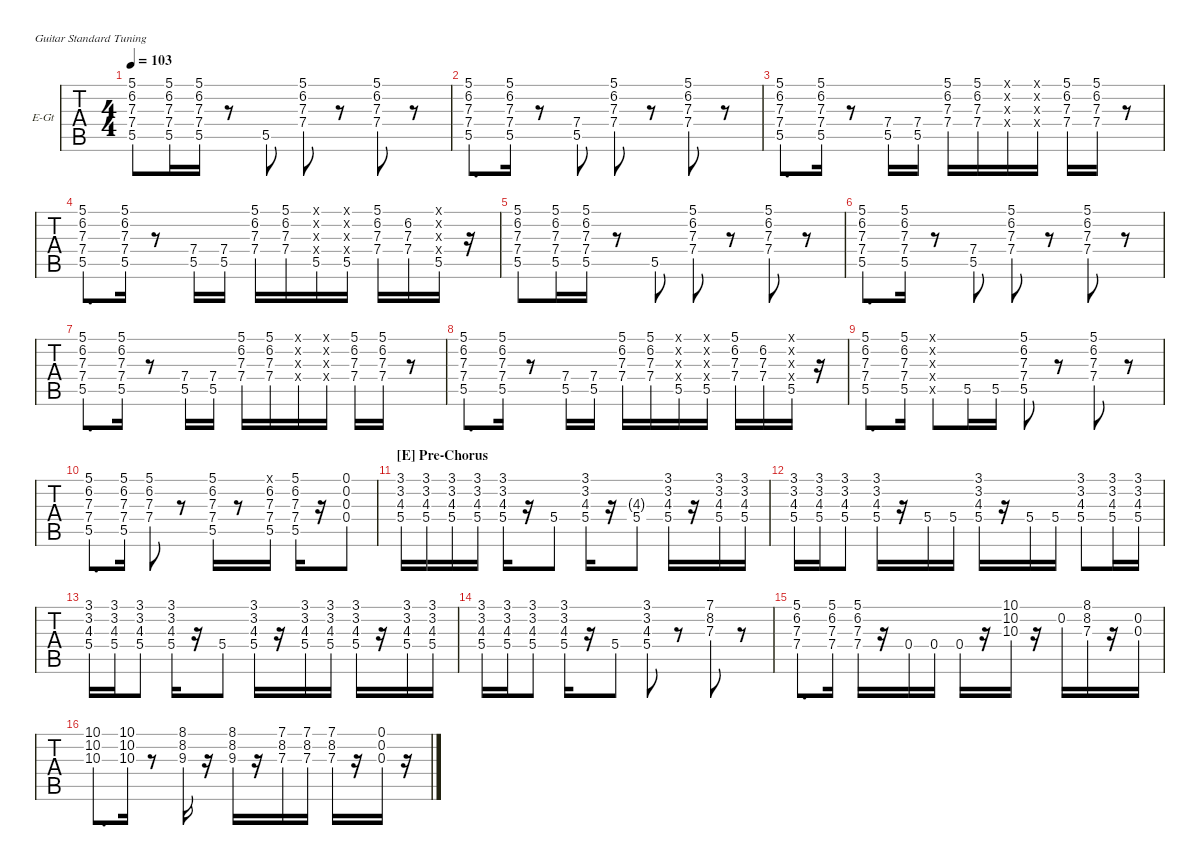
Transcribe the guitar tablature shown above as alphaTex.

\hideDynamics
\bracketExtendMode groupsimilarinstruments
\firstSystemTrackNameOrientation horizontal
\otherSystemsTrackNameOrientation horizontal
\track ("E.Guitar 2" "E-Gt") {multiBarRest instrument electricguitarclean}
\staff {tabs}
\tuning (E4 B3 G3 D3 A2 E2)
\ts (4 4)
\tempo 103
\clef g2
\ks f
(5.1 6.2 7.3 7.4 5.5).8{dy f} (5.1 6.2 7.3 7.4 5.5).16 (5.1 6.2 7.3 7.4 5.5).16 r.8 5.5.8 (5.1 6.2 7.3 7.4).8 r.8 (5.1 6.2 7.3 7.4).8 r.8 |
(5.1 6.2 7.3 7.4 5.5).8{d} (5.1 6.2 7.3 7.4 5.5).16 r.8 (7.4 5.5).8 (5.1 6.2 7.3 7.4).8 r.8 (5.1 6.2 7.3 7.4).8 r.8 |
(5.1 6.2 7.3 7.4 5.5).8{d} (5.1 6.2 7.3 7.4 5.5).16 r.8 (7.4 5.5).16 (7.4 5.5).16 (5.1 6.2 7.3 7.4).16 (5.1 6.2 7.3 7.4).16 (0.1{x} 0.2{x} 0.3{x} 0.4{x}).16 (0.1{x} 0.2{x} 0.3{x} 0.4{x}).16 (5.1 6.2 7.3 7.4).16 (5.1 6.2 7.3 7.4).16 r.8 |
(5.1 6.2 7.3 7.4 5.5).8{d} (5.1 6.2 7.3 7.4 5.5).16 r.8 (7.4 5.5).16 (7.4 5.5).16 (5.1 6.2 7.3 7.4).16 (5.1 6.2 7.3 7.4).16 (0.1{x} 0.2{x} 0.3{x} 0.4{x} 5.5).16 (0.1{x} 0.2{x} 0.3{x} 0.4{x} 5.5).16 (5.1 6.2 7.3 7.4).16 (6.2 7.3 7.4).16 (0.1{x} 0.2{x} 0.3{x} 0.4{x} 5.5).16 r.16 |
(5.1 6.2 7.3 7.4 5.5).8 (5.1 6.2 7.3 7.4 5.5).16 (5.1 6.2 7.3 7.4 5.5).16 r.8 5.5.8 (5.1 6.2 7.3 7.4).8 r.8 (5.1 6.2 7.3 7.4).8 r.8 |
(5.1 6.2 7.3 7.4 5.5).8{d} (5.1 6.2 7.3 7.4 5.5).16 r.8 (7.4 5.5).8 (5.1 6.2 7.3 7.4).8 r.8 (5.1 6.2 7.3 7.4).8 r.8 |
(5.1 6.2 7.3 7.4 5.5).8{d} (5.1 6.2 7.3 7.4 5.5).16 r.8 (7.4 5.5).16 (7.4 5.5).16 (5.1 6.2 7.3 7.4).16 (5.1 6.2 7.3 7.4).16 (0.1{x} 0.2{x} 0.3{x} 0.4{x}).16 (0.1{x} 0.2{x} 0.3{x} 0.4{x}).16 (5.1 6.2 7.3 7.4).16 (5.1 6.2 7.3 7.4).16 r.8 |
(5.1 6.2 7.3 7.4 5.5).8{d} (5.1 6.2 7.3 7.4 5.5).16 r.8 (7.4 5.5).16 (7.4 5.5).16 (5.1 6.2 7.3 7.4).16 (5.1 6.2 7.3 7.4).16 (0.1{x} 0.2{x} 0.3{x} 0.4{x} 5.5).16 (0.1{x} 0.2{x} 0.3{x} 0.4{x} 5.5).16 (5.1 6.2 7.3 7.4).16 (6.2 7.3 7.4).16 (0.1{x} 0.2{x} 0.3{x} 0.4{x} 5.5).16 r.16 |
(5.1 6.2 7.3 7.4 5.5).8{d} (5.1 6.2 7.3 7.4 5.5).16 (0.1{x} 0.2{x} 0.3{x} 0.4{x} 0.5{x}).8 5.5.16 5.5.16 (5.1 6.2 7.3 7.4 5.5).8 r.8 (5.1 6.2 7.3 7.4).8 r.8 |
(5.1 6.2 7.3 7.4 5.5).8{d} (5.1 6.2 7.3 7.4 5.5).16 (5.1 6.2 7.3 7.4).8 r.8 (5.1 6.2 7.3 7.4 5.5).16 r.8 (5.1{x} 6.2 7.3 7.4 5.5).16 (5.1 6.2 7.3 7.4 5.5).16 r.16 (0.1 0.2 0.3 0.4).8 |
\section ("E" "Pre-Chorus")
(3.1 3.2 4.3 5.4).16 (3.1 3.2 4.3 5.4).16 (3.1 3.2 4.3 5.4).16 (3.1 3.2 4.3 5.4).16 (3.1 3.2 4.3 5.4).16 r.16 5.4.8 (3.1 3.2 4.3 5.4).16 r.16 (4.3{g} 5.4).8 (3.1 3.2 4.3 5.4).16 r.16 (3.1 3.2 4.3 5.4).16 (3.1 3.2 4.3 5.4).16 |
(3.1 3.2 4.3 5.4).16 (3.1 3.2 4.3 5.4).16 (3.1 3.2 4.3 5.4).8 (3.1 3.2 4.3 5.4).16 r.16 5.4.16 5.4.16 (3.1 3.2 4.3 5.4).16 r.16 5.4.16 5.4.16 (3.1 3.2 4.3 5.4).8 (3.1 3.2 4.3 5.4).16 (3.1 3.2 4.3 5.4).16 |
(3.1 3.2 4.3 5.4).16 (3.1 3.2 4.3 5.4).16 (3.1 3.2 4.3 5.4).8 (3.1 3.2 4.3 5.4).16 r.16 5.4.8 (3.1 3.2 4.3 5.4).16 r.16 (3.1 3.2 4.3 5.4).16 (3.1 3.2 4.3 5.4).16 (3.1 3.2 4.3 5.4).16 r.16 (3.1 3.2 4.3 5.4).16 (3.1 3.2 4.3 5.4).16 |
(3.1 3.2 4.3 5.4).16 (3.1 3.2 4.3 5.4).16 (3.1 3.2 4.3 5.4).8 (3.1 3.2 4.3 5.4).16 r.16 5.4.8 (3.1 3.2 4.3 5.4).8 r.8 (7.1 8.2 7.3).8 r.8 |
(5.1 6.2 7.3 7.4).8{d} (5.1 6.2 7.3 7.4).16 (5.1 6.2 7.3 7.4).16 r.16 0.4.16 0.4.16 0.4.16 r.16 (10.1 10.2 10.3).16 r.16 0.2.16 (8.1 8.2 7.3).16 r.16 (0.2 0.3).16 |
(10.1 10.2 10.3).8{d} (10.1 10.2 10.3).16 r.8 (8.1 8.2 9.3).16 r.16 (8.1 8.2 9.3).16 r.16 (7.1 8.2 7.3).16 (7.1 8.2 7.3).16 (7.1 8.2 7.3).16 r.16 (0.1 0.2 0.3).16 r.16
